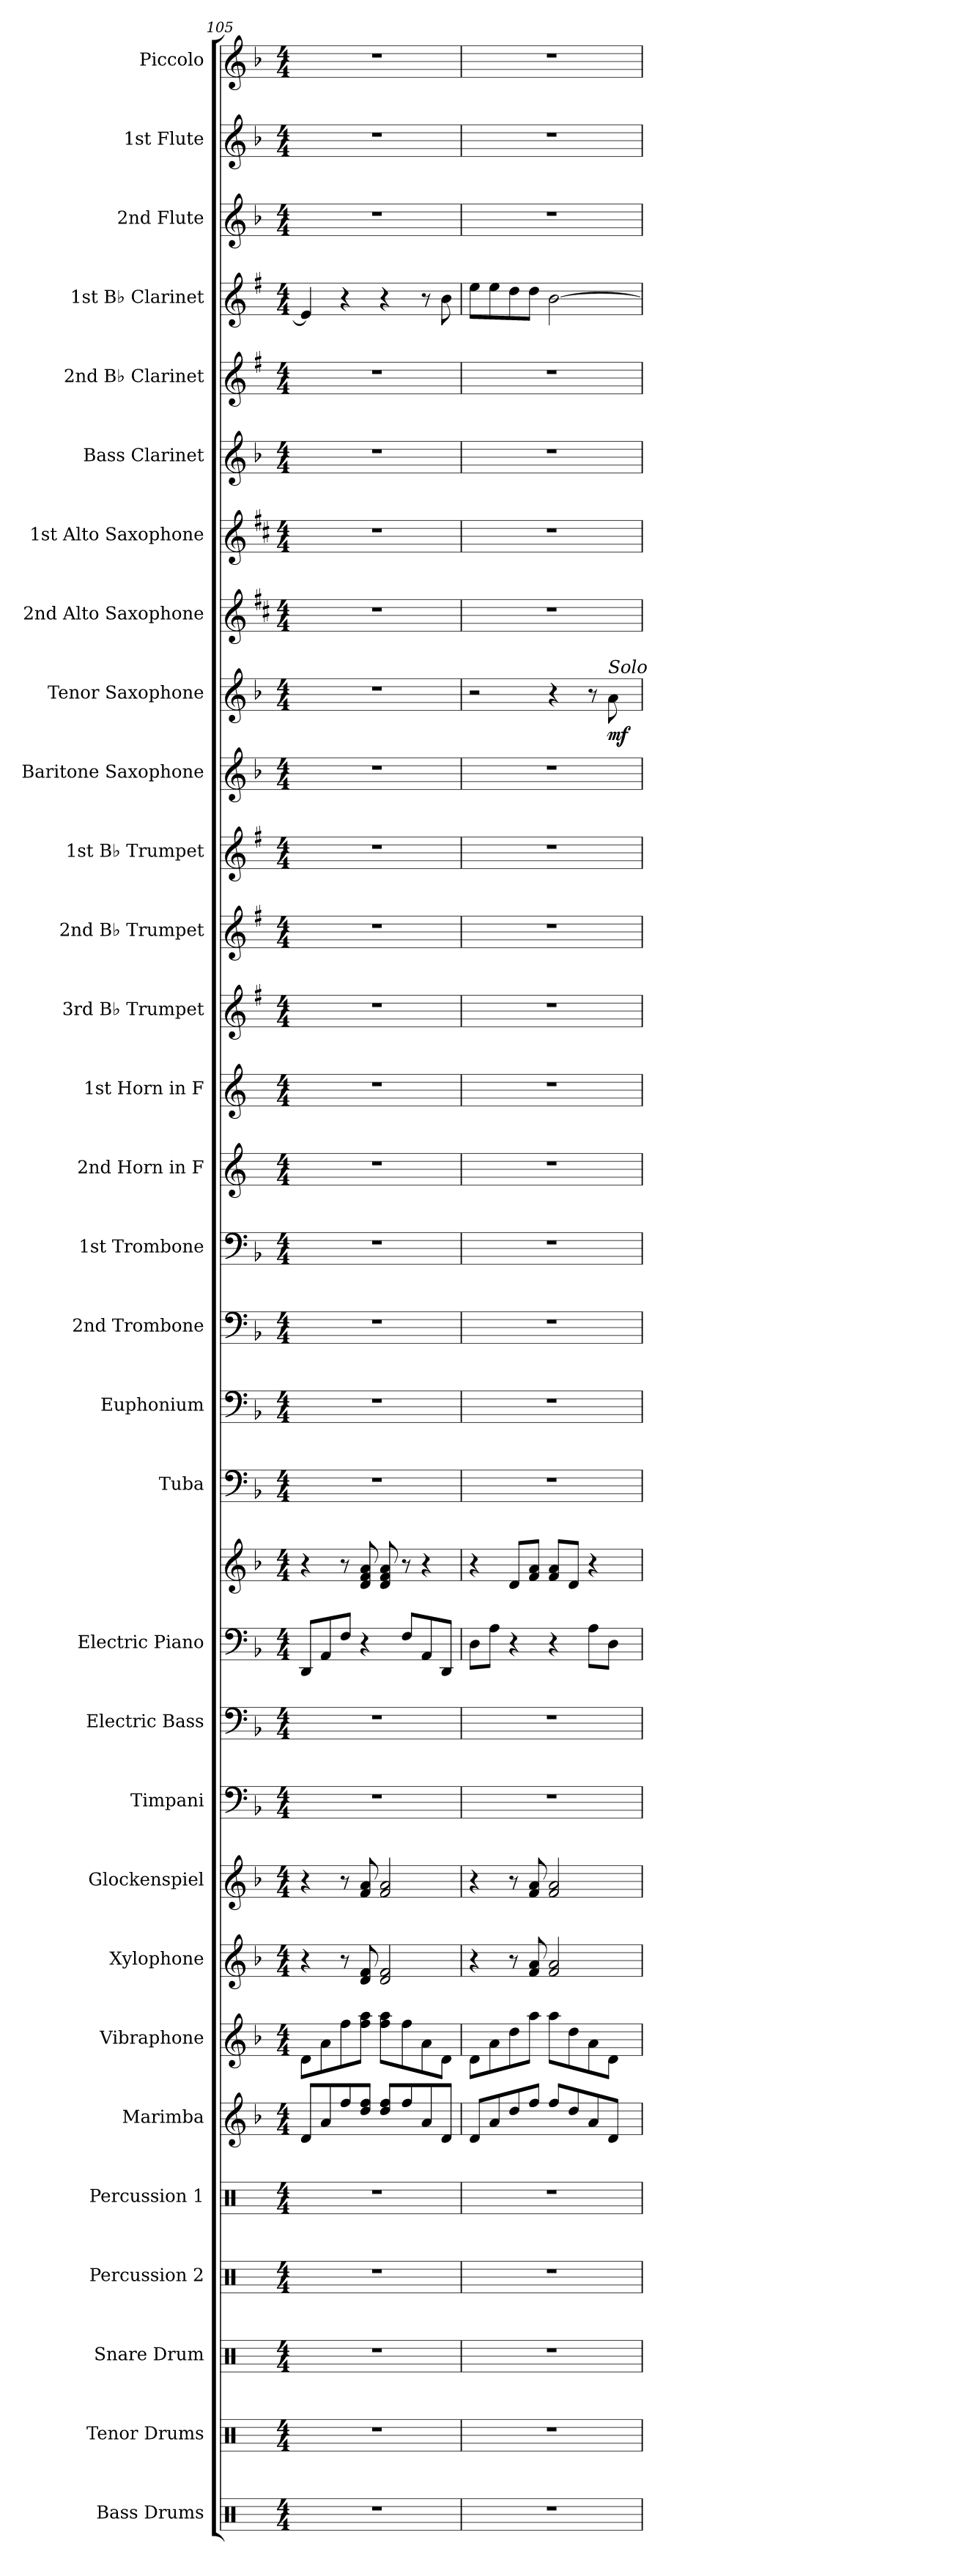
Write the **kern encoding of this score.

**kern	**kern	**kern	**kern	**kern	**kern	**kern	**kern	**kern	**kern	**kern	**kern	**kern	**kern	**kern	**kern	**kern	**kern	**kern	**kern	**kern	**kern	**kern	**kern	**dynam	**kern	**kern	**kern	**kern	**kern	**kern	**kern	**kern
*part31	*part30	*part29	*part28	*part27	*part26	*part25	*part24	*part23	*part22	*part21	*part20	*part20	*part19	*part18	*part17	*part16	*part15	*part14	*part13	*part12	*part11	*part10	*part9	*part9	*part8	*part7	*part6	*part5	*part4	*part3	*part2	*part1
*staff32	*staff31	*staff30	*staff29	*staff28	*staff27	*staff26	*staff25	*staff24	*staff23	*staff22	*staff21	*staff20	*staff19	*staff18	*staff17	*staff16	*staff15	*staff14	*staff13	*staff12	*staff11	*staff10	*staff9	*staff9	*staff8	*staff7	*staff6	*staff5	*staff4	*staff3	*staff2	*staff1
*I"Bass Drums	*I"Tenor Drums	*I"Snare Drum	*I"Percussion 2	*I"Percussion 1	*I"Marimba	*I"Vibraphone	*I"Xylophone	*I"Glockenspiel	*I"Timpani	*I"Electric Bass	*I"Electric Piano	*	*I"Tuba	*I"Euphonium	*I"2nd Trombone	*I"1st Trombone	*I"2nd Horn in F	*I"1st Horn in F	*I"3rd B♭ Trumpet	*I"2nd B♭ Trumpet	*I"1st B♭ Trumpet	*I"Baritone Saxophone	*I"Tenor Saxophone	*	*I"2nd Alto Saxophone	*I"1st Alto Saxophone	*I"Bass Clarinet	*I"2nd B♭ Clarinet	*I"1st B♭ Clarinet	*I"2nd Flute	*I"1st Flute	*I"Piccolo
*I'B.D.	*I'T.D.	*I'S.D.	*I'Perc.	*I'Perc.	*I'Mrm.	*I'Vib.	*I'Xyl.	*I'Glock.	*I'Timp.	*I'El. B.	*I'El. Pno.	*	*I'Tba.	*I'Euph.	*I'Tbn.	*I'Tbn.	*	*	*I'B♭ Tpt.	*I'B♭ Tpt.	*I'B♭ Tpt.	*I'Bar. Sax.	*I'T. Sax.	*	*I'A. Sax.	*I'A. Sax.	*I'B. Cl.	*I'B♭ Cl.	*I'B♭ Cl.	*I'Fl.	*I'Fl.	*I'Picc.
*clefX	*clefX	*clefX	*clefX	*clefX	*clefG2	*clefG2	*clefG2	*clefG2	*clefF4	*clefF4	*clefF4	*clefG2	*clefF4	*clefF4	*clefF4	*clefF4	*clefG2	*clefG2	*clefG2	*clefG2	*clefG2	*clefG2	*clefG2	*	*clefG2	*clefG2	*clefG2	*clefG2	*clefG2	*clefG2	*clefG2	*clefG2
*	*	*	*	*	*	*	*ITrd-7c-12	*ITrd-14c-24	*	*ITrd7c12	*	*	*	*	*	*	*ITrd4c7	*ITrd4c7	*ITrd1c2	*ITrd1c2	*ITrd1c2	*ITrd12c21	*ITrd8c14	*	*ITrd5c9	*ITrd5c9	*ITrd8c14	*ITrd1c2	*ITrd1c2	*	*	*ITrd-7c-12
*k[]	*k[]	*k[]	*k[]	*k[]	*k[b-]	*k[b-]	*k[b-]	*k[b-]	*k[b-]	*k[b-]	*k[b-]	*k[b-]	*k[b-]	*k[b-]	*k[b-]	*k[b-]	*k[b-]	*k[b-]	*k[b-]	*k[b-]	*k[b-]	*k[b-]	*k[b-]	*	*k[b-]	*k[b-]	*k[b-]	*k[b-]	*k[b-]	*k[b-]	*k[b-]	*k[b-]
*M4/4	*M4/4	*M4/4	*M4/4	*M4/4	*M4/4	*M4/4	*M4/4	*M4/4	*M4/4	*M4/4	*M4/4	*M4/4	*M4/4	*M4/4	*M4/4	*M4/4	*M4/4	*M4/4	*M4/4	*M4/4	*M4/4	*M4/4	*M4/4	*	*M4/4	*M4/4	*M4/4	*M4/4	*M4/4	*M4/4	*M4/4	*M4/4
=105	=105	=105	=105	=105	=105	=105	=105	=105	=105	=105	=105	=105	=105	=105	=105	=105	=105	=105	=105	=105	=105	=105	=105	=105	=105	=105	=105	=105	=105	=105	=105	=105
1r	1r	1r	1r	1r	8d/L	8d\L	4r	4r	1r	1r	8DD/L	4r	1r	1r	1r	1r	1r	1r	1r	1r	1r	1r	1r	.	1r	1r	1r	1r	4d/]	1r	1r	1r
.	.	.	.	.	8a/	8a\	.	.	.	.	8AA/	.	.	.	.	.	.	.	.	.	.	.	.	.	.	.	.	.	.	.	.	.
.	.	.	.	.	8ff/	8ff\	8r	8r	.	.	8F/J	8r	.	.	.	.	.	.	.	.	.	.	.	.	.	.	.	.	4r	.	.	.
.	.	.	.	.	8dd/ 8ff/J	8ff\ 8aa\J	8dd/ 8ff/	8fff/ 8aaa/	.	.	4r	8d/ 8f/ 8a/	.	.	.	.	.	.	.	.	.	.	.	.	.	.	.	.	.	.	.	.
.	.	.	.	.	8dd/ 8ff/L	8ff\ 8aa\L	2dd/ 2ff/	2fff/ 2aaa/	.	.	.	8d/ 8f/ 8a/	.	.	.	.	.	.	.	.	.	.	.	.	.	.	.	.	4r	.	.	.
.	.	.	.	.	8ff/	8ff\	.	.	.	.	8F/L	8r	.	.	.	.	.	.	.	.	.	.	.	.	.	.	.	.	.	.	.	.
.	.	.	.	.	8a/	8a\	.	.	.	.	8AA/	4r	.	.	.	.	.	.	.	.	.	.	.	.	.	.	.	.	8r	.	.	.
.	.	.	.	.	8d/J	8d\J	.	.	.	.	8DD/J	.	.	.	.	.	.	.	.	.	.	.	.	.	.	.	.	.	8a\	.	.	.
=106	=106	=106	=106	=106	=106	=106	=106	=106	=106	=106	=106	=106	=106	=106	=106	=106	=106	=106	=106	=106	=106	=106	=106	=106	=106	=106	=106	=106	=106	=106	=106	=106
1r	1r	1r	1r	1r	8d/L	8d\L	4r	4r	1r	1r	8D\L	4r	1r	1r	1r	1r	1r	1r	1r	1r	1r	1r	2r	.	1r	1r	1r	1r	8dd\L	1r	1r	1r
.	.	.	.	.	8a/	8a\	.	.	.	.	8A\J	.	.	.	.	.	.	.	.	.	.	.	.	.	.	.	.	.	8dd\	.	.	.
.	.	.	.	.	8dd/	8dd\	8r	8r	.	.	4r	8d/L	.	.	.	.	.	.	.	.	.	.	.	.	.	.	.	.	8cc\	.	.	.
.	.	.	.	.	8ff/J	8aa\J	8ff/ 8aa/	8fff/ 8aaa/	.	.	.	8f/ 8a/J	.	.	.	.	.	.	.	.	.	.	.	.	.	.	.	.	8cc\J	.	.	.
.	.	.	.	.	8ff/L	8aa\L	2ff/ 2aa/	2fff/ 2aaa/	.	.	4r	8f/ 8a/L	.	.	.	.	.	.	.	.	.	.	4r	.	.	.	.	.	[2a\	.	.	.
.	.	.	.	.	8dd/	8dd\	.	.	.	.	.	8d/J	.	.	.	.	.	.	.	.	.	.	.	.	.	.	.	.	.	.	.	.
.	.	.	.	.	8a/	8a\	.	.	.	.	8A\L	4r	.	.	.	.	.	.	.	.	.	.	8r	.	.	.	.	.	.	.	.	.
!	!	!	!	!	!	!	!	!	!	!	!	!	!	!	!	!	!	!	!	!	!	!	!LO:TX:a:i:t=Solo	!	!	!	!	!	!	!	!	!
!	!	!	!	!	!	!	!	!	!	!	!	!	!	!	!	!	!	!	!	!	!	!	!	!LO:DY:b	!	!	!	!	!	!	!	!
.	.	.	.	.	8d/J	8d\J	.	.	.	.	8D\J	.	.	.	.	.	.	.	.	.	.	.	8A\	mf	.	.	.	.	.	.	.	.
=	=	=	=	=	=	=	=	=	=	=	=	=	=	=	=	=	=	=	=	=	=	=	=	=	=	=	=	=	=	=	=	=
*-	*-	*-	*-	*-	*-	*-	*-	*-	*-	*-	*-	*-	*-	*-	*-	*-	*-	*-	*-	*-	*-	*-	*-	*-	*-	*-	*-	*-	*-	*-	*-	*-
